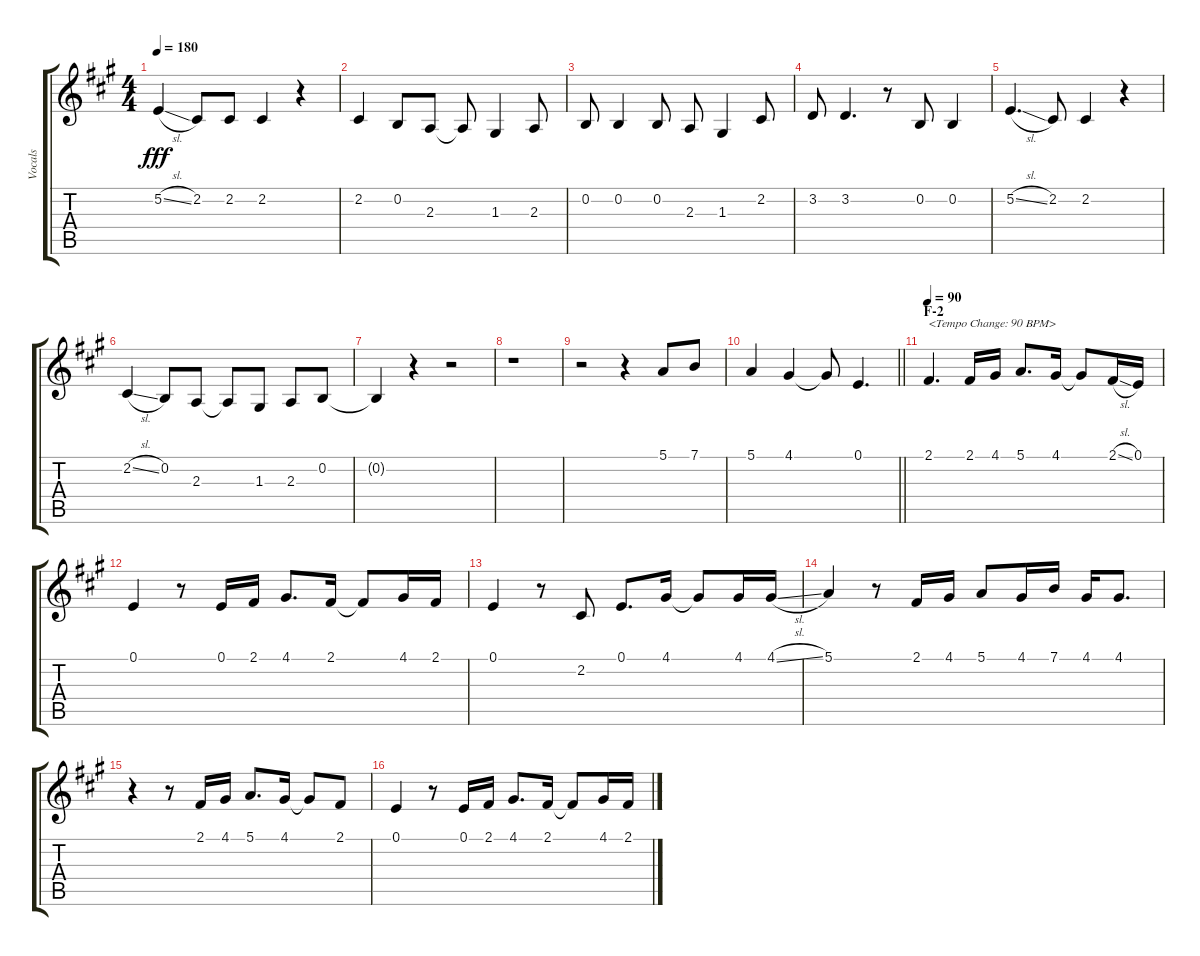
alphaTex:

\track ("Vocals" "Vocals") {instrument voiceoohs}
\staff {score tabs}
\tuning (E4 B3 G3 D3 A2 E2) {hide}
\ts (4 4)
\tempo 180
\clef g2
\ks a
5.2{sl}.4{dy fff} 2.2.8 2.2.8 2.2.4 r.4 |
2.2.4 0.2.8 2.3.8 2.3{t}.8 1.3.4 2.3.8 |
0.2.8 0.2.4 0.2.8 2.3.8 1.3.4 2.2.8 |
3.2.8 3.2.4{d} r.8 0.2.8 0.2.4 |
5.2{sl}.4{d} 2.2.8 2.2.4 r.4 |
2.2{sl}.4 0.2.8 2.3.8 2.3{t}.8 1.3.8 2.3.8 0.2.8 |
0.2{t}.4 r.4 r.2 |
r.1 |
r.2 r.4 5.1.8 7.1.8 |
\barLineRight lightlight
5.1.4 4.1.4 4.1{t}.8 0.1.4{d} |
\section ("" "F-2")
\tempo 90
2.1.4{d txt "<Tempo Change: 90 BPM>"} 2.1.16 4.1.16 5.1.8{d} 4.1.16 4.1{t}.8 2.1{sl}.16 0.1.16 |
0.1.4 r.8 0.1.16 2.1.16 4.1.8{d} 2.1.16 2.1{t}.8 4.1.16 2.1.16 |
0.1.4 r.8 2.2.8 0.1.8{d} 4.1.16 4.1{t}.8 4.1.16 4.1{sl}.16 |
5.1.4 r.8 2.1.16 4.1.16 5.1.8 4.1.16 7.1.16 4.1.16 4.1.8{d} |
r.4 r.8 2.1.16 4.1.16 5.1.8{d} 4.1.16 4.1{t}.8 2.1.8 |
0.1.4 r.8 0.1.16 2.1.16 4.1.8{d} 2.1.16 2.1{t}.8 4.1.16 2.1.16
